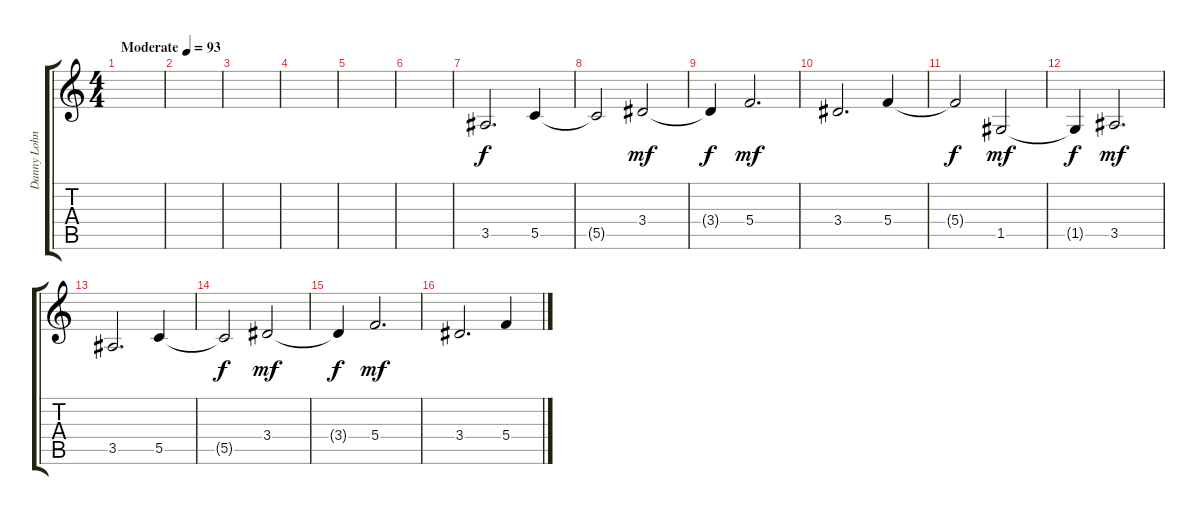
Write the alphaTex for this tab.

\track ("Danny Lohner" "Danny Lohn") {instrument contrabass}
\staff {score tabs}
\tuning (D4 A3 F3 C3 G2 C2) {hide}
\ts (4 4)
\tempo (93 "Moderate")
\clef g2
\ks c
|
|
|
|
|
|
3.5.2{d} 5.5.4 |
5.5{t}.2{dy f} 3.4.2{dy mf} |
3.4{t}.4{dy f} 5.4.2{d dy mf} |
3.4.2{d} 5.4.4 |
5.4{t}.2{dy f} 1.5.2{dy mf} |
1.5{t}.4{dy f} 3.5.2{d dy mf} |
3.5.2{d} 5.5.4 |
5.5{t}.2{dy f} 3.4.2{dy mf} |
3.4{t}.4{dy f} 5.4.2{d dy mf} |
3.4.2{d} 5.4.4
